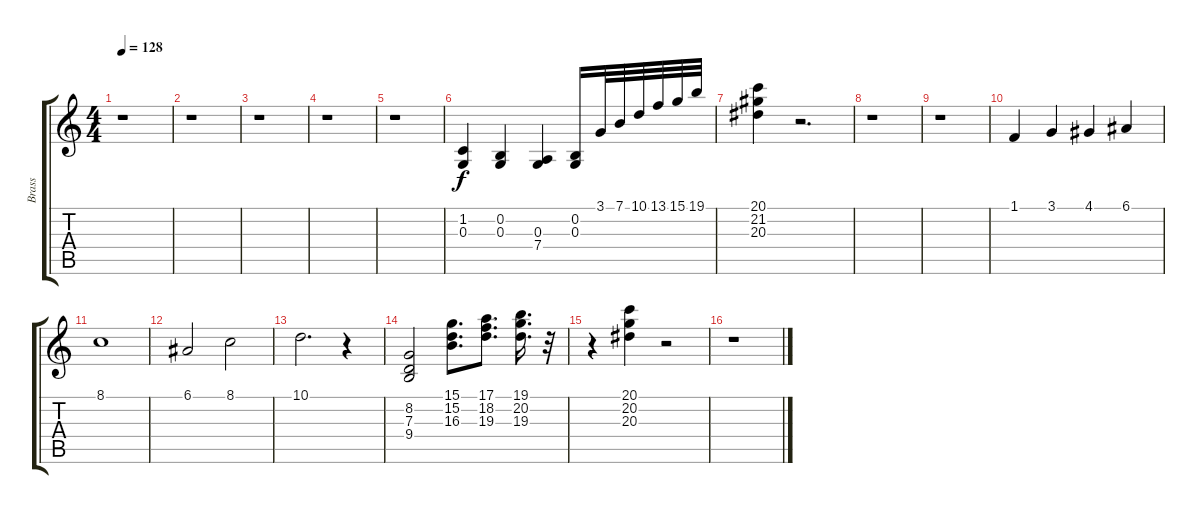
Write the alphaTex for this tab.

\track ("Brass" "Brass") {instrument brasssection}
\staff {score tabs}
\tuning (E4 B3 G3 D3 A2 E2) {hide}
\ts (4 4)
\tempo 128
\clef g2
\ks c
r.1{dy f} |
r.1 |
r.1 |
r.1 |
r.1 |
(1.2 0.3).4 (0.2 0.3).4 (0.3 7.4).4 (0.2 0.3).16 3.1.32 7.1.32 10.1.32 13.1.32 15.1.32 19.1.32 |
(20.1 21.2 20.3).4 r.2{d} |
r.1 |
r.1 |
1.1.4{instrument fx5brightness} 3.1.4 4.1.4 6.1.4 |
8.1.1 |
6.1.2 8.1.2 |
10.1.2{d} r.4 |
(8.2 7.3 9.4).2{instrument synthbrass1} (15.1 15.2 16.3).8{d} (17.1 18.2 19.3).8{d} (19.1 20.2 19.3).16{d} r.32 |
r.4 (20.1 20.2 20.3).4 r.2 |
r.1
